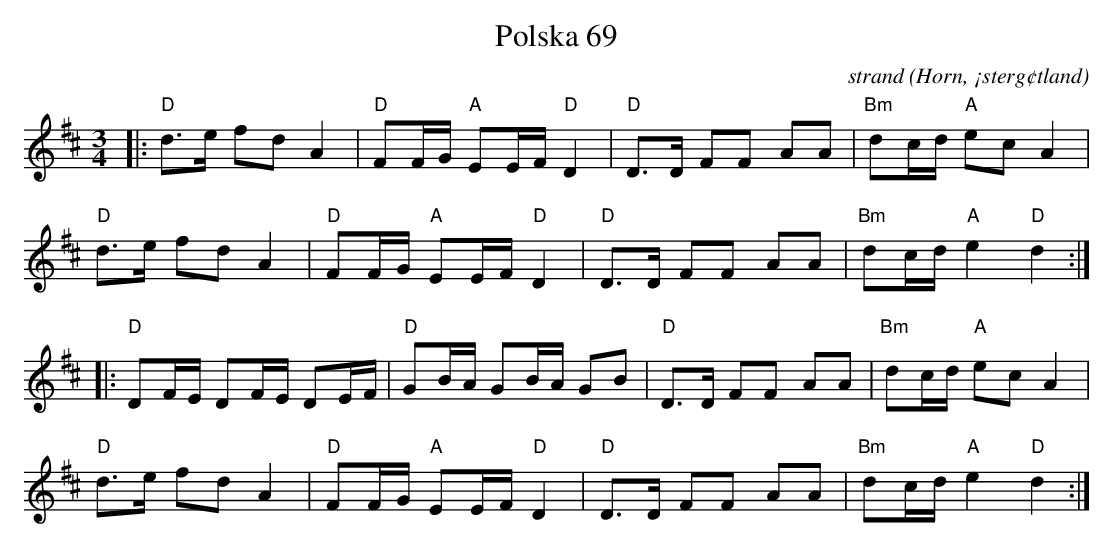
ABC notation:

X:1
T:Polska 69
C: strand
O:Horn, ¡sterg¢tland
M:3/4
L:1/8
K:D
V:1
|:"D"d>e fd A2|"D"FF/G/"A" EE/F/ "D"D2|"D"D>D FF AA|"Bm"dc/d/ "A"ec A2|
"D"d>e fd A2|"D"FF/G/"A" EE/F/ "D"D2|"D"D>D FF AA|"Bm"dc/d/ "A"e2 "D" d2:|
|:"D"DF/E/ DF/E/ DE/F/|"D"GB/A/ GB/A/ GB|"D"D>D FF AA|"Bm"dc/d/ "A"ec A2|
"D"d>e fd A2|"D"FF/G/"A" EE/F/ "D"D2|"D"D>D FF AA|"Bm"dc/d/ "A"e2 "D" d2:|]
